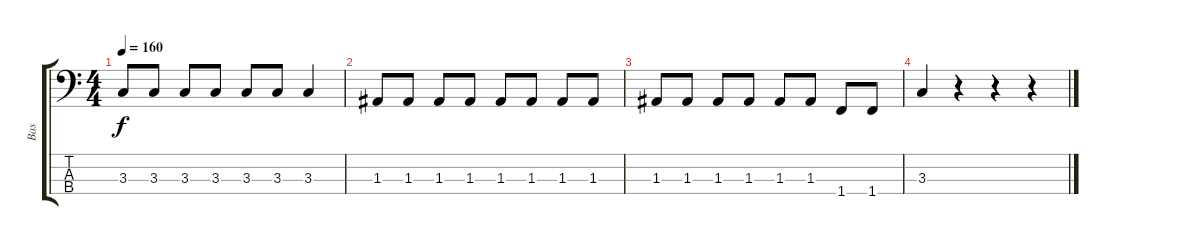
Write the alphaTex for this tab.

\track ("Bas" "Bas") {instrument electricbassfinger}
\staff {score tabs}
\tuning (G2 D2 A1 E1) {hide}
\ts (4 4)
\tempo 160
\clef f4
\ks c
3.3.8{dy f} 3.3.8 3.3.8 3.3.8 3.3.8 3.3.8 3.3.4 |
1.3.8 1.3.8 1.3.8 1.3.8 1.3.8 1.3.8 1.3.8 1.3.8 |
1.3.8 1.3.8 1.3.8 1.3.8 1.3.8 1.3.8 1.4.8 1.4.8 |
3.3.4 r.4 r.4 r.4
